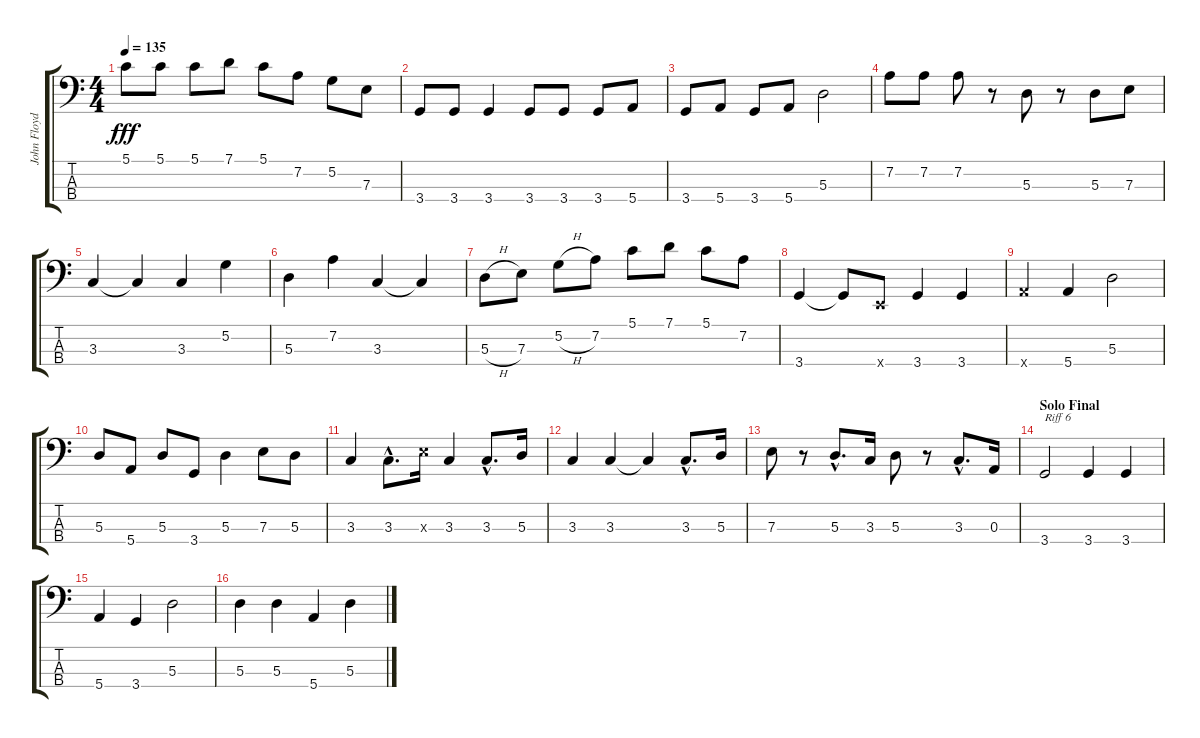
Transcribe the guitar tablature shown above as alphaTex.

\track ("John Floyd" "John Floyd") {instrument acousticguitarsteel}
\staff {score tabs}
\tuning (G2 D2 A1 E1) {hide}
\ts (4 4)
\tempo 135
\clef f4
\ks c
5.1.8{dy fff} 5.1.8 5.1.8 7.1.8 5.1.8 7.2.8 5.2.8 7.3.8 |
3.4.8 3.4.8 3.4.4 3.4.8 3.4.8 3.4.8 5.4.8 |
3.4.8 5.4.8 3.4.8 5.4.8 5.3.2 |
7.2.8 7.2.8 7.2.8 r.8 5.3.8 r.8 5.3.8 7.3.8 |
3.3.4 3.3{t}.4 3.3.4 5.2.4 |
5.3.4 7.2.4 3.3.4 3.3{t}.4 |
5.3{h}.8 7.3.8 5.2{h}.8 7.2.8 5.1.8 7.1.8 5.1.8 7.2.8 |
3.4.4 3.4{t}.8 0.4{x}.8 3.4.4 3.4.4 |
5.4{x}.4 5.4.4 5.3.2 |
5.3.8 5.4.8 5.3.8 3.4.8 5.3.4 7.3.8 5.3.8 |
3.3.4 3.3{hac}.8{d} 7.3{x}.16 3.3.4 3.3{hac}.8{d} 5.3.16 |
3.3.4 3.3.4 3.3{t}.4 3.3{hac}.8{d} 5.3.16 |
7.3.8 r.8 5.3{hac}.8{d} 3.3.16 5.3.8 r.8 3.3{hac}.8{d} 0.3.16 |
\section ("" "Solo Final")
3.4.2{txt "Riff 6"} 3.4.4 3.4.4 |
5.4.4 3.4.4 5.3.2 |
5.3.4 5.3.4 5.4.4 5.3.4
